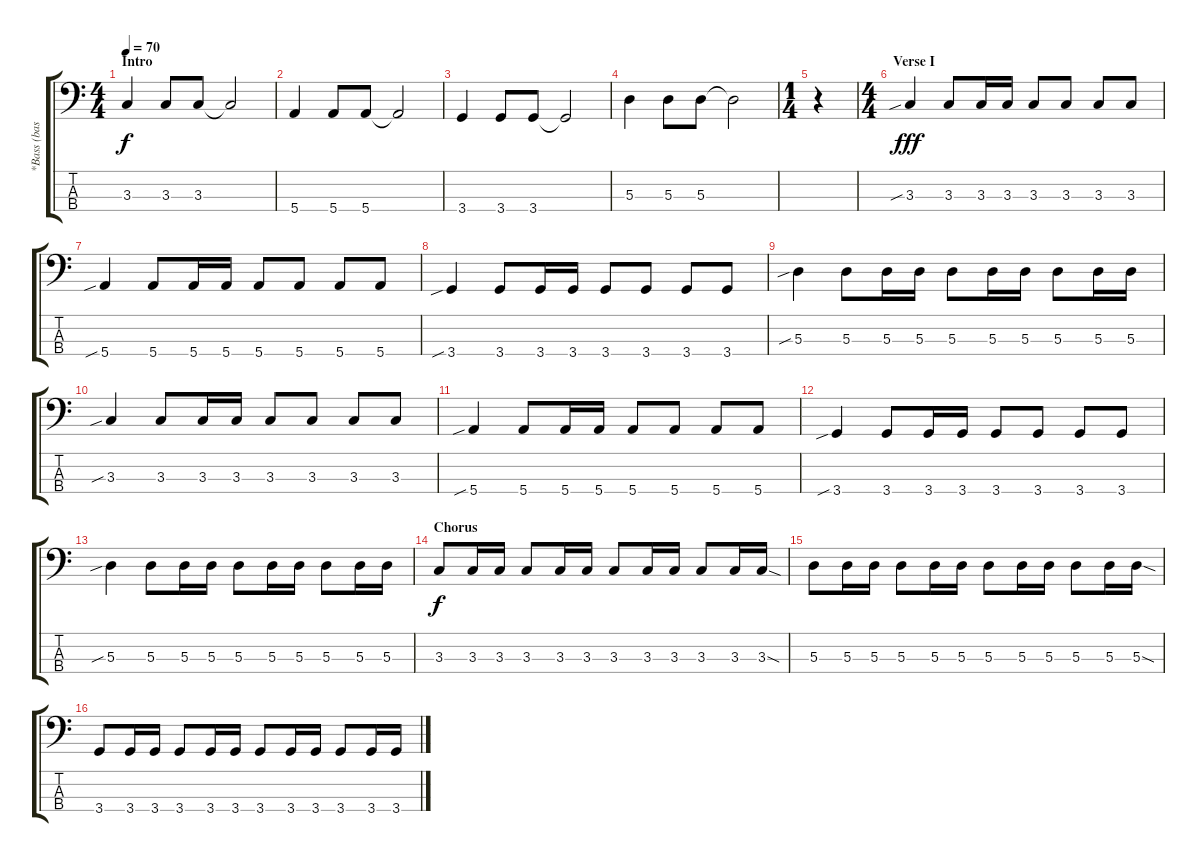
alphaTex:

\track ("*Bass (bass_guitar)" "*Bass (bas") {instrument electricbasspick}
\staff {score tabs}
\tuning (G2 D2 A1 E1) {hide}
\ts (4 4)
\section ("" "Intro")
\tempo 70
\clef f4
\ks c
3.3.4{dy f instrument electricbasspick} 3.3.8 3.3.8 3.3{t}.2 |
5.4.4 5.4.8 5.4.8 5.4{t}.2 |
3.4.4 3.4.8 3.4.8 3.4{t}.2 |
5.3.4 5.3.8 5.3.8 5.3{t}.2 |
\ts (1 4)
r.4 |
\ts (4 4)
\section ("" "Verse I")
3.3{sib}.4{dy fff} 3.3.8 3.3.16 3.3.16 3.3.8 3.3.8 3.3.8 3.3.8 |
5.4{sib}.4 5.4.8 5.4.16 5.4.16 5.4.8 5.4.8 5.4.8 5.4.8 |
3.4{sib}.4 3.4.8 3.4.16 3.4.16 3.4.8 3.4.8 3.4.8 3.4.8 |
5.3{sib}.4 5.3.8 5.3.16 5.3.16 5.3.8 5.3.16 5.3.16 5.3.8 5.3.16 5.3.16 |
3.3{sib}.4 3.3.8 3.3.16 3.3.16 3.3.8 3.3.8 3.3.8 3.3.8 |
5.4{sib}.4 5.4.8 5.4.16 5.4.16 5.4.8 5.4.8 5.4.8 5.4.8 |
3.4{sib}.4 3.4.8 3.4.16 3.4.16 3.4.8 3.4.8 3.4.8 3.4.8 |
5.3{sib}.4 5.3.8 5.3.16 5.3.16 5.3.8 5.3.16 5.3.16 5.3.8 5.3.16 5.3.16 |
\section ("" "Chorus")
3.3.8{dy f} 3.3.16 3.3.16 3.3.8 3.3.16 3.3.16 3.3.8 3.3.16 3.3.16 3.3.8 3.3.16 3.3{sod}.16 |
5.3.8 5.3.16 5.3.16 5.3.8 5.3.16 5.3.16 5.3.8 5.3.16 5.3.16 5.3.8 5.3.16 5.3{sod}.16 |
3.4.8 3.4.16 3.4.16 3.4.8 3.4.16 3.4.16 3.4.8 3.4.16 3.4.16 3.4.8 3.4.16 3.4.16
